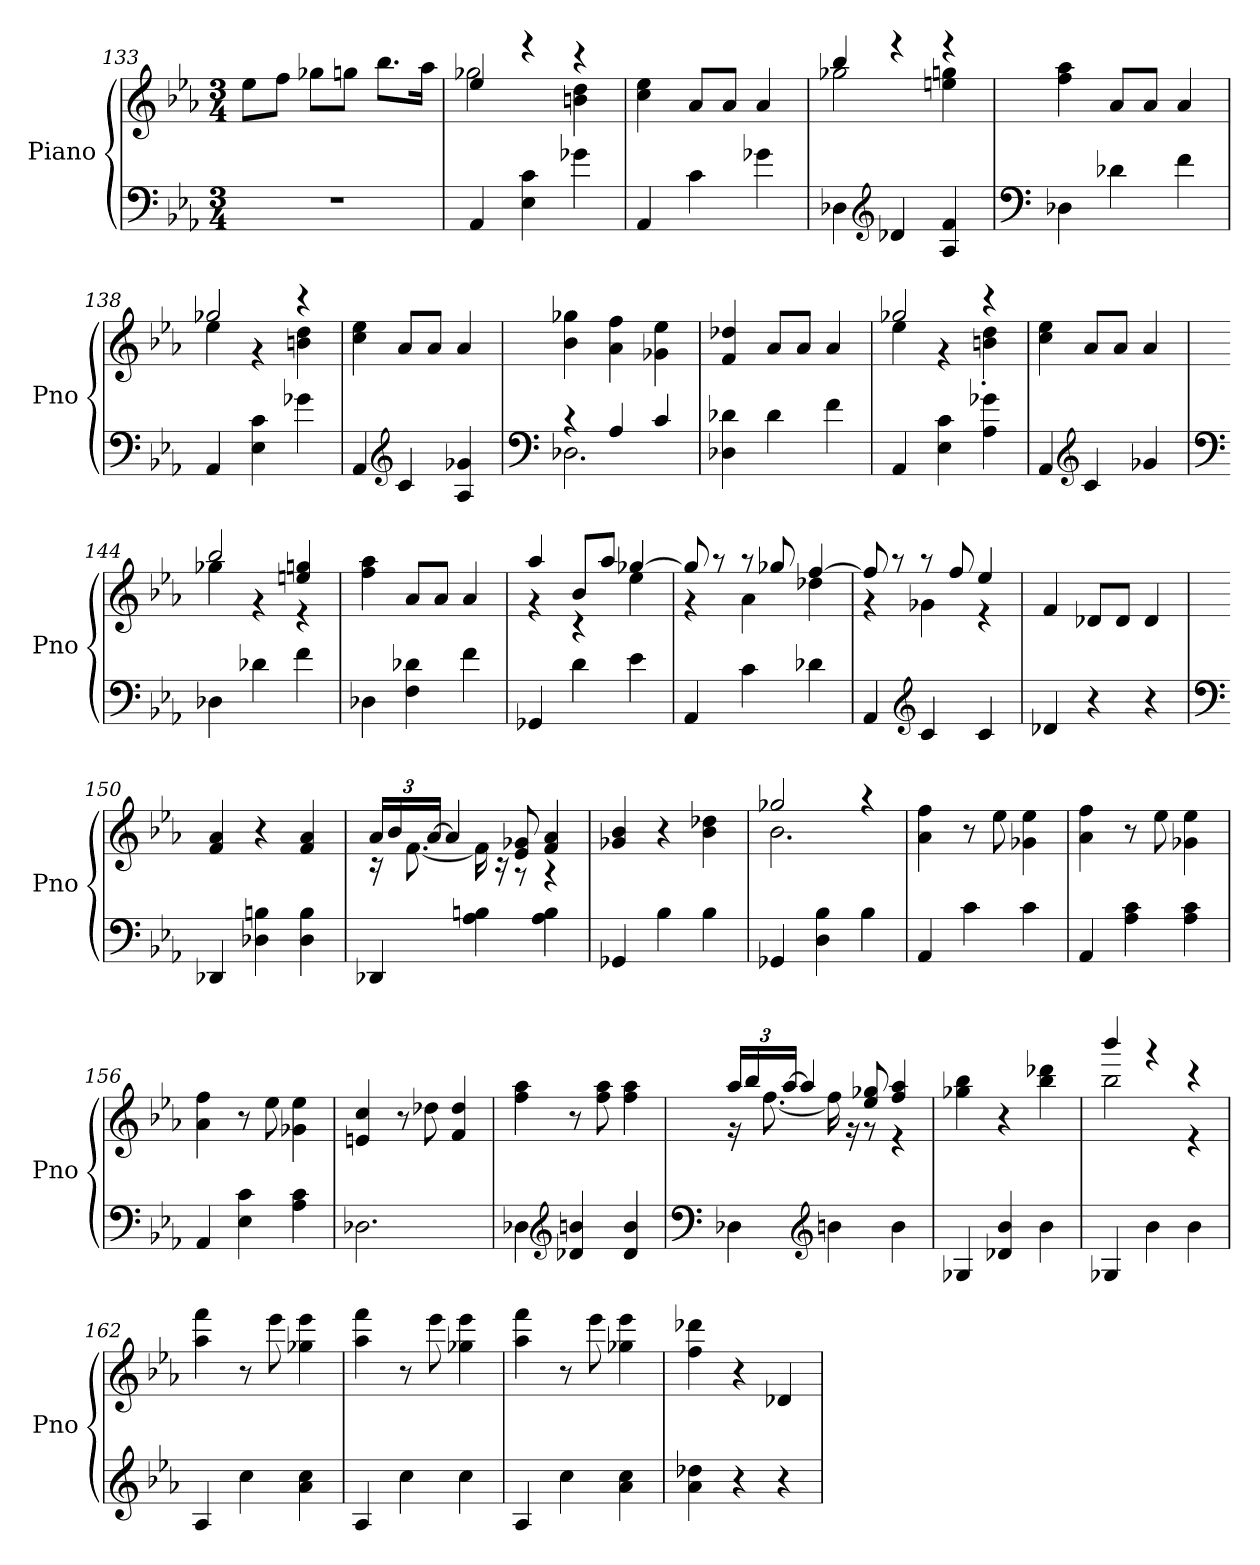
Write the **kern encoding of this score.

**kern	**kern
*part1	*part1
*staff2	*staff1
*I"Piano	*
*I'Pno	*
*clefF4	*clefG2
*k[b-e-a-]	*k[b-e-a-]
*M3/4	*M3/4
=133	=133
2.r	8ee-\L
.	8ff\J
.	8gg-X\L
.	8ggn\J
.	8.bb-\L
.	16aa-\Jk
=134	=134
*	*MM183
*	*^
4AA-/	4ee-/	2gg-X\
4E-\ 4c\	4r	.
4g-X\	4r	4bn\ 4dd\
*	*v	*v
=135	=135
4AA-/	4cc\ 4ee-\
*	*MM176
4c\	8a-/L
.	8a-/J
*	*MM185
4g-X\	4a-/
=136	=136
*	*^
4D-X\	4bb-/	2gg-X\
*clefG2	*	*
4d-X/	4r	.
4A-/ 4f/	4r	4een\ 4ggn\
*	*v	*v
=137	=137
*clefF4	*
4D-X\	4ff\ 4aa-\
*	*MM176
4d-X\	8a-/L
.	8a-/J
*	*MM183
4f\	4a-/
=138	=138
*	*^
4AA-/	2gg-X/	4ee-\
4E-\ 4c\	.	4r
4g-X\	4r	4bn\ 4dd\
*	*v	*v
=139	=139
4AA-/	4cc\ 4ee-\
*clefG2	*
*	*MM176
4c/	8a-/L
.	8a-/J
*	*MM181
4A-/ 4g-X/	4a-/
=140	=140
*clefF4	*
*^	*
4r	2.D-X\	4b-\ 4gg-X\
4A-/	.	4a-\ 4ff\
4c/	.	4g-X\ 4ee-\
*v	*v	*
=141	=141
*	*MM179
4D-X\ 4d-X\	4f/ 4dd-X/
4d-\	8a-/L
.	8a-/J
4f\	4a-/
=142	=142
*	*^
4AA-/	2gg-X/	4ee-\
4E-\ 4c\	.	4r
*	*MM184	*
4A-\ 4g-X\	4r	4bn'\ 4dd'\
*	*v	*v
=143	=143
4AA-/	4cc\ 4ee-\
*clefG2	*
*	*MM176
4c/	8a-/L
.	8a-/J
*	*MM184
4g-X/	4a-/
=144	=144
*clefF4	*
*	*^
4D-X\	2bb-/	4gg-X\
4d-X\	.	4r
4f\	4een/ 4ggn/	4r
*	*v	*v
=145	=145
4D-X\	4ff\ 4aa-\
*	*MM176
4F\ 4d-X\	8a-/L
.	8a-/J
*	*MM183
4f\	4a-/
=146	=146
*	*^
4GG-X/	4aa-/	4r
4d\	8b-/L	4r
.	8aa-/J	.
4e-\	[4gg-X/	4ee-\
=147	=147	=147
4AA-/	8gg-/]	4r
.	8r	.
4c\	8r	4a-\
.	8gg-X/	.
4d-X\	[4ff/	4dd-X\
=148	=148	=148
4AA-/	8ff/]	4r
.	8r	.
*clefG2	*	*
4c/	8r	4g-X\
.	8ff/	.
4c/	4ee-/	4r
*	*v	*v
=149	=149
*	*MM160
4d-X/	4f/
*	*MM179
4r	8d-X/L
.	8d-/J
4r	4d-/
=150	=150
*clefF4	*
*	*MM186
4DD-X/	4f/ 4a-/
4D-X\ 4Bn\	4r
4D-\ 4B\	4f/ 4a-/
=151	=151
*	*^
4DD-X/	24a-/LL	16r
.	24b-/	.
.	.	[8.f\
.	[24a-/JJ	.
.	4a-/]	.
4A-\ 4Bn\	.	16f\]
.	.	16r
.	8e-/ 8g-X/	8r
4A-\ 4B\	4f/ 4a-/	4r
*	*v	*v
=152	=152
4GG-X/	4g-X/ 4b-/
4B-\	4r
4B-\	4b-\ 4dd-X\
=153	=153
*	*^
4GG-X/	2gg-X/	2.b-\
4D\ 4B-\	.	.
4B-\	4r	.
*	*v	*v
=154	=154
*	*MM183
4AA-/	4a-\ 4ff\
4c\	8r
.	8ee-\
4c\	4g-X\ 4ee-\
=155	=155
4AA-/	4a-\ 4ff\
4A-\ 4c\	8r
.	8ee-\
4A-\ 4c\	4g-X\ 4ee-\
=156	=156
4AA-/	4a-\ 4ff\
4E-\ 4c\	8r
.	8ee-\
4A-\ 4c\	4g-X\ 4ee-\
=157	=157
2.D-X\	4en/ 4cc/
.	8r
.	8dd-X\
.	4f/ 4dd-/
=158	=158
*	*MM185
4D-X\	4ff\ 4aa-\
*clefG2	*
4d-X/ 4bn/	8r
.	8ff\ 8aa-\
4d-/ 4b/	4ff\ 4aa-\
=159	=159
*clefF4	*
*	*^
4D-X\	24aa-/LL	16r
.	24bb-/	.
.	.	[8.ff\
.	[24aa-/JJ	.
.	4aa-/]	.
*clefG2	*	*
4bn\	.	16ff\]
.	.	16r
.	8ee-/ 8gg-X/	8r
4b\	4ff/ 4aa-/	4r
*	*v	*v
=160	=160
4G-X/	4gg-X\ 4bb-\
4d-X/ 4b-/	4r
4b-\	4bb-\ 4ddd-X\
=161	=161
*	*^
4G-X/	4bbb-/	2bb-\
4b-\	4r	.
4b-\	4r	4r
*	*v	*v
=162	=162
*	*MM183
4A-/	4aa-\ 4fff\
4cc\	8r
.	8eee-\
4a-\ 4cc\	4gg-X\ 4eee-\
=163	=163
4A-/	4aa-\ 4fff\
4cc\	8r
.	8eee-\
4cc\	4gg-X\ 4eee-\
=164	=164
4A-/	4aa-\ 4fff\
4cc\	8r
.	8eee-\
4a-\ 4cc\	4gg-X\ 4eee-\
=165	=165
*	*MM178
4a-\ 4dd-X\	4ff\ 4ddd-X\
4r	4r
4r	4d-X/
=	=
*-	*-
